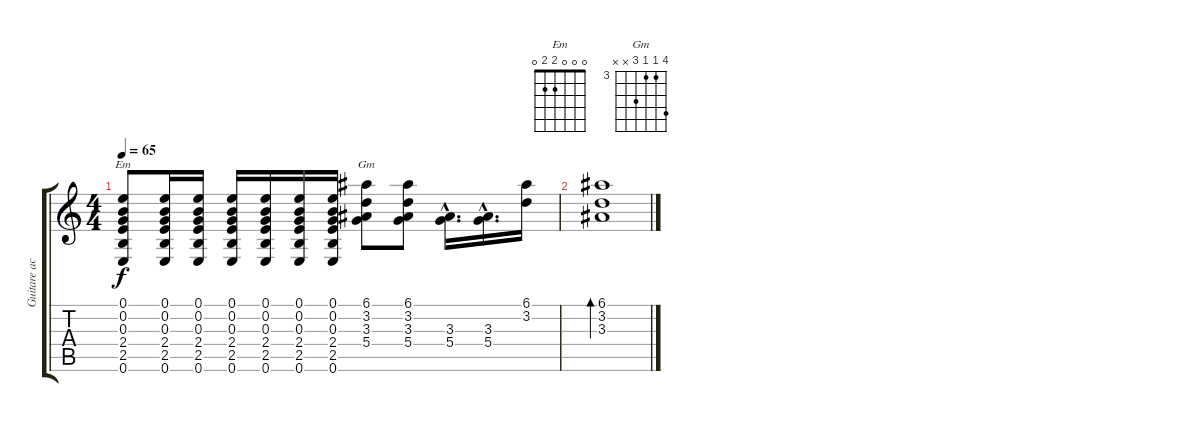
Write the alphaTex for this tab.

\track ("Guitare acoustique" "Guitare ac") {instrument acousticguitarnylon}
\staff {score tabs}
\tuning (E4 B3 G3 D3 A2 E2) {hide}
\chord ("Em" 0 0 0 2 2 0)
\chord ("Gm" 6 3 3 5 x x) {firstfret 3}
\ts (4 4)
\tempo 65
\clef g2
\ks c
(0.1 0.2 0.3 2.4 2.5 0.6).8{ch "Em" dy f} (0.1 0.2 0.3 2.4 2.5 0.6).16 (0.1 0.2 0.3 2.4 2.5 0.6).16 (0.1 0.2 0.3 2.4 2.5 0.6).16 (0.1 0.2 0.3 2.4 2.5 0.6).16 (0.1 0.2 0.3 2.4 2.5 0.6).16 (0.1 0.2 0.3 2.4 2.5 0.6).16 (6.1 3.2 3.3 5.4).8{ch "Gm"} (6.1 3.2 3.3 5.4).8 (3.3{hac} 5.4{hac}).16{d} (3.3{hac} 5.4{hac}).16{d} (6.1 3.2).16 |
(6.1 3.2 3.3).1{bd 60}
